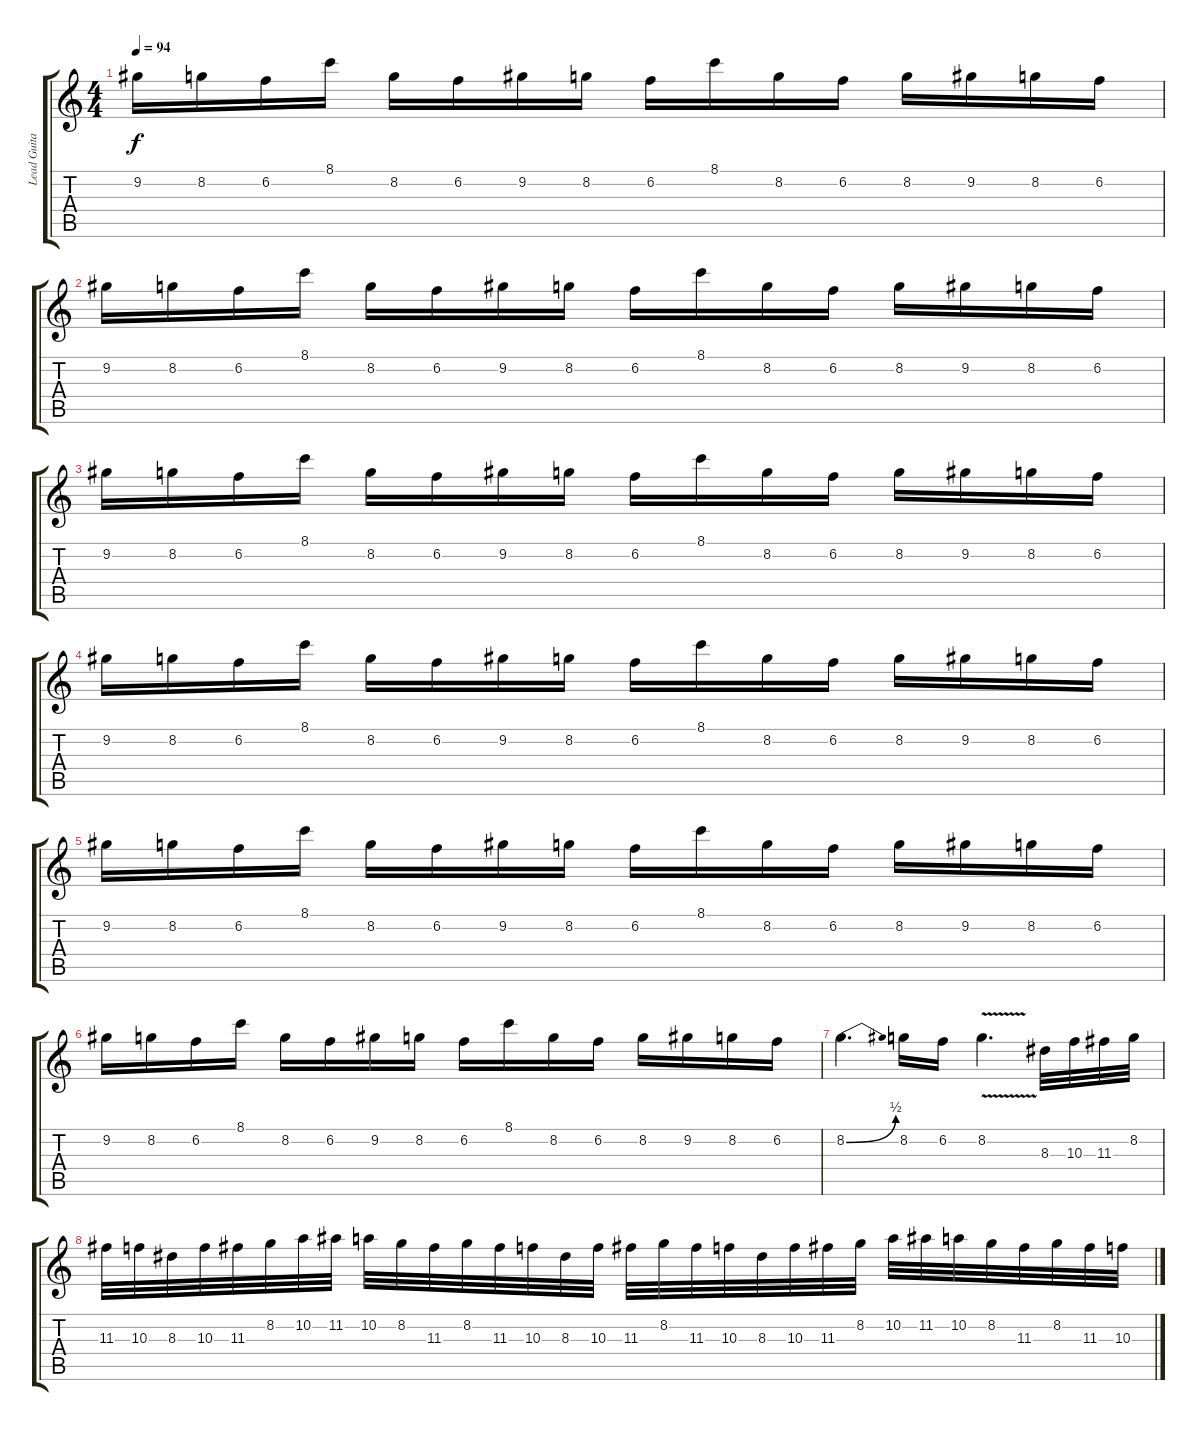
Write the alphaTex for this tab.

\track ("Lead Guitar" "Lead Guita") {instrument distortionguitar}
\staff {score tabs}
\tuning (E4 B3 G3 D3 A2 E2) {hide}
\ts (4 4)
\tempo 94
\clef g2
\ks c
9.2.16{dy f} 8.2.16 6.2.16 8.1.16 8.2.16 6.2.16 9.2.16 8.2.16 6.2.16 8.1.16 8.2.16 6.2.16 8.2.16 9.2.16 8.2.16 6.2.16 |
9.2.16 8.2.16 6.2.16 8.1.16 8.2.16 6.2.16 9.2.16 8.2.16 6.2.16 8.1.16 8.2.16 6.2.16 8.2.16 9.2.16 8.2.16 6.2.16 |
9.2.16 8.2.16 6.2.16 8.1.16 8.2.16 6.2.16 9.2.16 8.2.16 6.2.16 8.1.16 8.2.16 6.2.16 8.2.16 9.2.16 8.2.16 6.2.16 |
9.2.16 8.2.16 6.2.16 8.1.16 8.2.16 6.2.16 9.2.16 8.2.16 6.2.16 8.1.16 8.2.16 6.2.16 8.2.16 9.2.16 8.2.16 6.2.16 |
9.2.16 8.2.16 6.2.16 8.1.16 8.2.16 6.2.16 9.2.16 8.2.16 6.2.16 8.1.16 8.2.16 6.2.16 8.2.16 9.2.16 8.2.16 6.2.16 |
9.2.16 8.2.16 6.2.16 8.1.16 8.2.16 6.2.16 9.2.16 8.2.16 6.2.16 8.1.16 8.2.16 6.2.16 8.2.16 9.2.16 8.2.16 6.2.16 |
8.2{be (bend 0 0 60 2)}.4{d} 8.2.16 6.2.16 8.2{v}.4{d} 8.3.32 10.3.32 11.3.32 8.2.32 |
11.3.32 10.3.32 8.3.32 10.3.32 11.3.32 8.2.32 10.2.32 11.2.32 10.2.32 8.2.32 11.3.32 8.2.32 11.3.32 10.3.32 8.3.32 10.3.32 11.3.32 8.2.32 11.3.32 10.3.32 8.3.32 10.3.32 11.3.32 8.2.32 10.2.32 11.2.32 10.2.32 8.2.32 11.3.32 8.2.32 11.3.32 10.3.32
